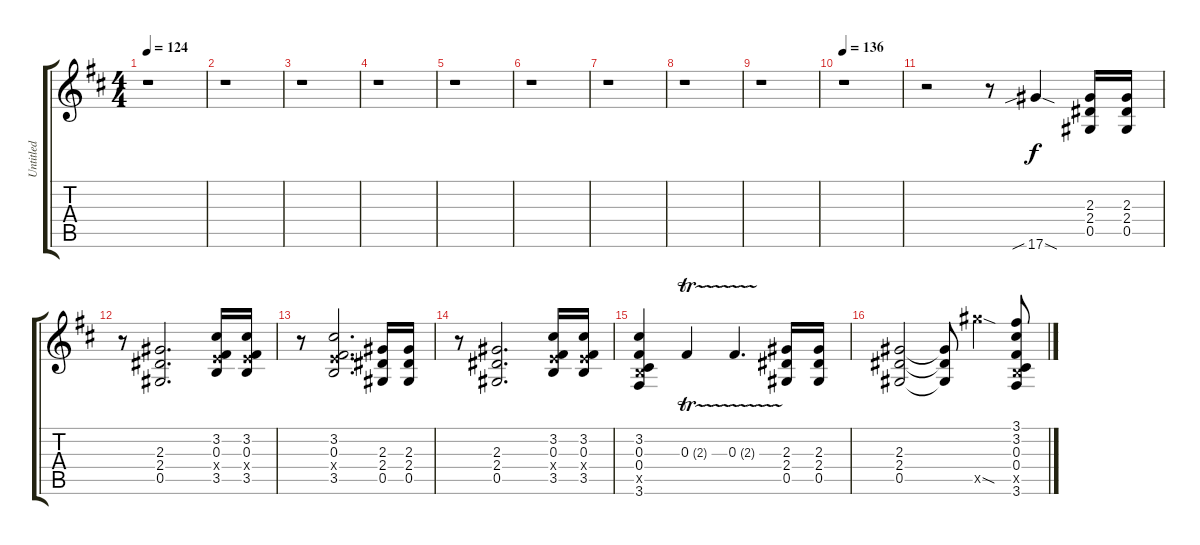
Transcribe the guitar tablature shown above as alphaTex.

\track ("Untitled" "Untitled") {instrument distortionguitar}
\staff {score tabs}
\tuning (Eb4 Bb3 Gb3 Db3 Ab2 Eb2) {hide}
\ts (4 4)
\tempo 124
\clef g2
\ks d
r.1{dy f} |
r.1 |
r.1 |
r.1 |
r.1 |
r.1 |
r.1 |
r.1 |
r.1 |
\tempo 136
r.1 |
r.2 r.8 17.6{sib sod}.4 (2.3 2.4 0.5).16 (2.3 2.4 0.5).16 |
r.8 (2.3 2.4 0.5).2{d} (3.2 0.3 3.4{x} 3.5).16 (3.2 0.3 3.4{x} 3.5).16 |
r.8 (3.2 0.3 3.4{x} 3.5).2{d} (2.3 2.4 0.5).16 (2.3 2.4 0.5).16 |
r.8 (2.3 2.4 0.5).2{d} (3.2 0.3 3.4{x} 3.5).16 (3.2 0.3 3.4{x} 3.5).16 |
(3.2 0.3 0.4 3.5{x} 3.6).4 0.3{tr (2 32)}.4 0.3{tr (2 32)}.4{d} (2.3 2.4 0.5).16 (2.3 2.4 0.5).16 |
(2.3 2.4 0.5).2 (2.3{t} 2.4{t} 0.5{t}).8 24.5{sod x}.4 (3.1 3.2 0.3 0.4 3.5{x} 3.6).8
